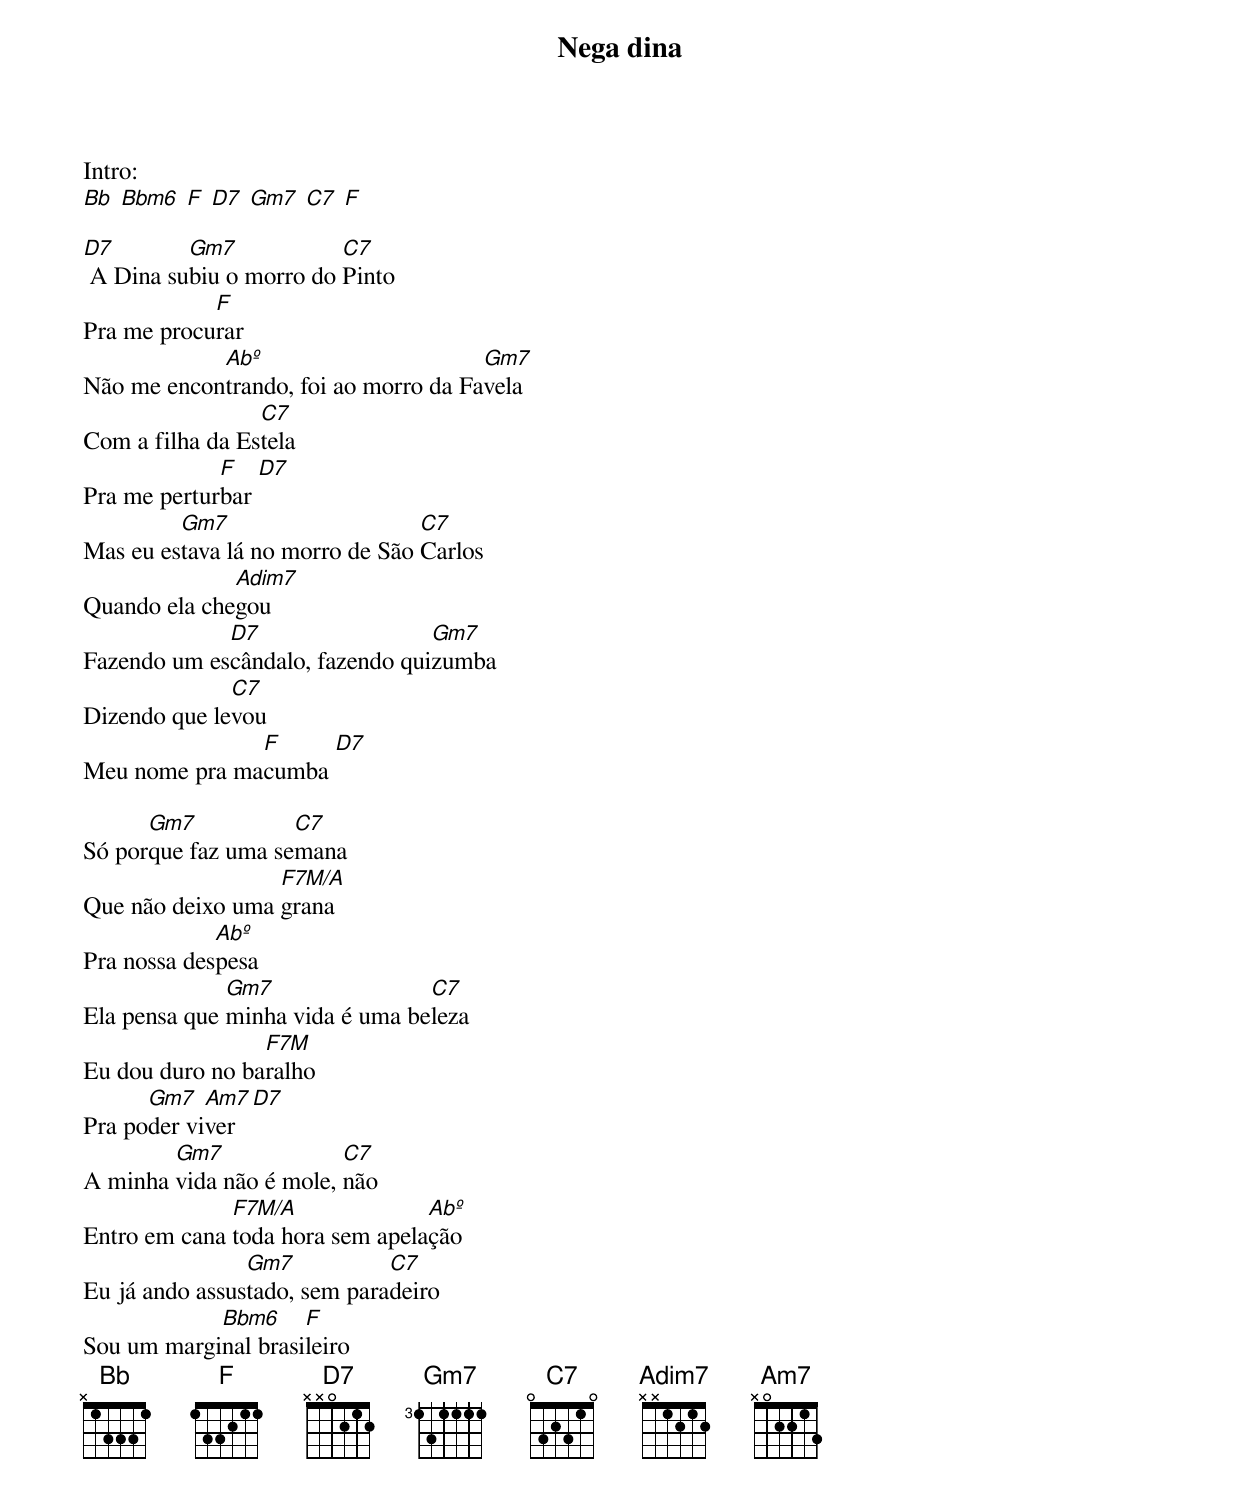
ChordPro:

{title: Nega dina}
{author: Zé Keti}
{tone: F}

Intro:
[Bb] [Bbm6] [F] [D7] [Gm7] [C7] [F]

[D7] A Dina su[Gm7]biu o morro do [C7]Pinto
Pra me procu[F]rar
Não me encon[Abº]trando, foi ao morro da Fa[Gm7]vela
Com a filha da Es[C7]tela
Pra me pertur[F]bar [D7]
Mas eu es[Gm7]tava lá no morro de São [C7]Carlos
Quando ela che[Am7(b5)]gou
Fazendo um es[D7]cândalo, fazendo qui[Gm7]zumba
Dizendo que le[C7]vou
Meu nome pra ma[F]cumba [D7]

Só por[Gm7]que faz uma se[C7]mana
Que não deixo uma [F7M/A]grana
Pra nossa des[Abº]pesa
Ela pensa que [Gm7]minha vida é uma be[C7]leza
Eu dou duro no ba[F7M]ralho
Pra po[Gm7]der vi[Am7]ver [D7]
A minha [Gm7]vida não é mole, [C7]não
Entro em cana [F7M/A]toda hora sem apela[Abº]ção
Eu já ando assus[Gm7]tado, sem para[C7]deiro
Sou um margi[Bbm6]nal brasi[F]leiro
